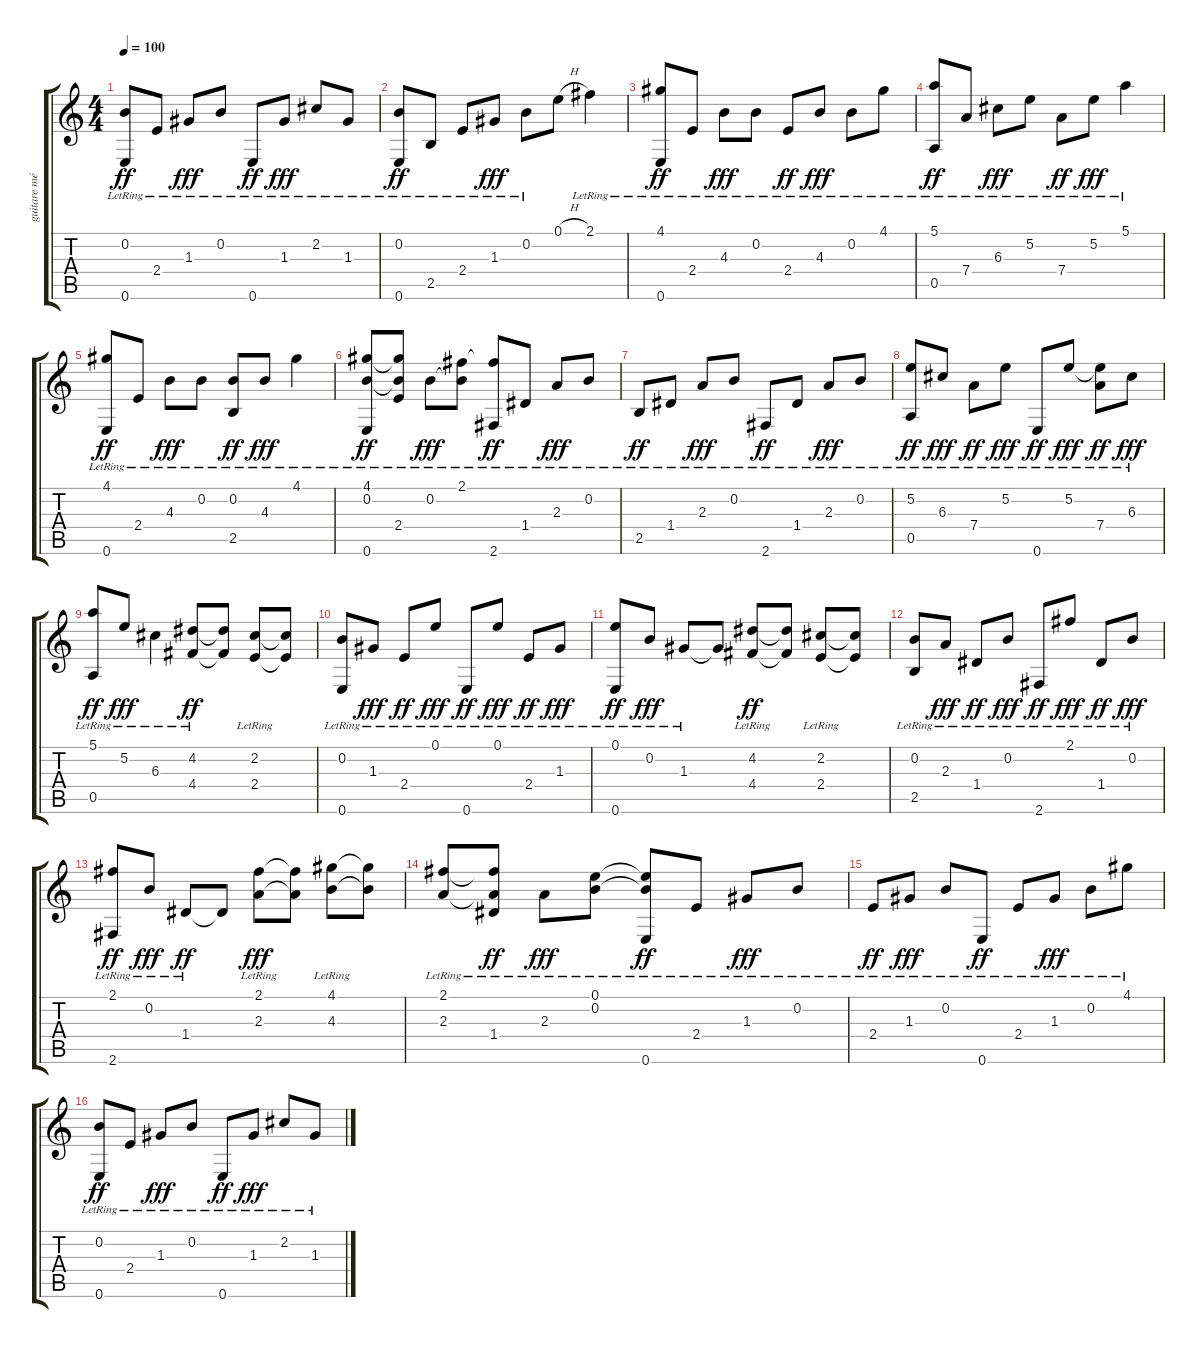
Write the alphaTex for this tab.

\track ("guitare mélodique" "guitare mé") {instrument acousticguitarsteel}
\staff {score tabs}
\tuning (E4 B3 G3 D3 A2 E2) {hide}
\ts (4 4)
\tempo 100
\clef g2
\ks c
(0.2{lr} 0.6{lr}).8{dy ff} 2.4{lr}.8 1.3{lr}.8{dy fff} 0.2{lr}.8 0.6{lr}.8{dy ff} 1.3{lr}.8{dy fff} 2.2{lr}.8 1.3{lr}.8 |
(0.2{lr} 0.6{lr}).8{dy ff} 2.5{lr}.8 2.4{lr}.8 1.3{lr}.8{dy fff} 0.2{lr}.8 0.1{h}.8 2.1{lr}.4 |
(4.1{lr} 0.6{lr}).8{dy ff} 2.4{lr}.8 4.3{lr}.8{dy fff} 0.2{lr}.8 2.4{lr}.8{dy ff} 4.3{lr}.8{dy fff} 0.2{lr}.8 4.1{lr}.8 |
(5.1{lr} 0.5{lr}).8{dy ff} 7.4{lr}.8 6.3{lr}.8{dy fff} 5.2{lr}.8 7.4{lr}.8{dy ff} 5.2{lr}.8{dy fff} 5.1{lr}.4 |
(4.1{lr} 0.6{lr}).8{dy ff} 2.4{lr}.8 4.3{lr}.8{dy fff} 0.2{lr}.8 (0.2{lr} 2.5{lr}).8{dy ff} 4.3{lr}.8{dy fff} 4.1{lr}.4 |
(4.1{lr} 0.2{lr} 0.6{lr}).8{dy ff} (4.1{t} 0.2{t} 2.4{lr}).8 0.2{lr}.8{dy fff} (2.1{lr} 0.2{t}).8 (2.1{t} 2.6{lr}).8{dy ff} 1.4{lr}.8 2.3{lr}.8{dy fff} 0.2{lr}.8 |
2.5{lr}.8{dy ff} 1.4{lr}.8 2.3{lr}.8{dy fff} 0.2{lr}.8 2.6{lr}.8{dy ff} 1.4{lr}.8 2.3{lr}.8{dy fff} 0.2{lr}.8 |
(5.2{lr} 0.5{lr}).8{dy ff} 6.3{lr}.8{dy fff} 7.4{lr}.8{dy ff} 5.2{lr}.8{dy fff} 0.6{lr}.8{dy ff} 5.2{lr}.8{dy fff} (5.2{t} 7.4{lr}).8{dy ff} 6.3{lr}.8{dy fff} |
(5.1{lr} 0.5{lr}).8{dy ff} 5.2{lr}.8{dy fff} 6.3{lr}.4 (4.2{lr} 4.4{lr}).8{dy ff} (4.2{t} 4.4{t}).8 (2.2{lr} 2.4{lr}).8 (2.2{t} 2.4{t}).8 |
(0.2{lr} 0.6{lr}).8 1.3{lr}.8{dy fff} 2.4{lr}.8{dy ff} 0.1{lr}.8{dy fff} 0.6{lr}.8{dy ff} 0.1{lr}.8{dy fff} 2.4{lr}.8{dy ff} 1.3{lr}.8{dy fff} |
(0.1{lr} 0.6{lr}).8{dy ff} 0.2{lr}.8{dy fff} 1.3{lr}.8 1.3{t}.8 (4.2{lr} 4.4{lr}).8{dy ff} (4.2{t} 4.4{t}).8 (2.2{lr} 2.4{lr}).8 (2.2{t} 2.4{t}).8 |
(0.2{lr} 2.5{lr}).8 2.3{lr}.8{dy fff} 1.4{lr}.8{dy ff} 0.2{lr}.8{dy fff} 2.6{lr}.8{dy ff} 2.1{lr}.8{dy fff} 1.4{lr}.8{dy ff} 0.2{lr}.8{dy fff} |
(2.1{lr} 2.6{lr}).8{dy ff} 0.2{lr}.8{dy fff} 1.4{lr}.8{dy ff} 1.4{t}.8 (2.1{lr} 2.3{lr}).8{dy fff} (2.1{t} 2.3{t}).8 (4.1{lr} 4.3{lr}).8 (4.1{t} 4.3{t}).8 |
(2.1{lr} 2.3{lr}).8 (2.1{t} 2.3{t} 1.4{lr}).8{dy ff} 2.3{lr}.8{dy fff} (0.1{lr} 0.2{lr}).8 (0.1{t} 0.2{t} 0.6{lr}).8{dy ff} 2.4{lr}.8 1.3{lr}.8{dy fff} 0.2{lr}.8 |
2.4{lr}.8{dy ff} 1.3{lr}.8{dy fff} 0.2{lr}.8 0.6{lr}.8{dy ff} 2.4{lr}.8 1.3{lr}.8{dy fff} 0.2{lr}.8 4.1{lr}.8 |
(0.2{lr} 0.6{lr}).8{dy ff} 2.4{lr}.8 1.3{lr}.8{dy fff} 0.2{lr}.8 0.6{lr}.8{dy ff} 1.3{lr}.8{dy fff} 2.2{lr}.8 1.3{lr}.8
